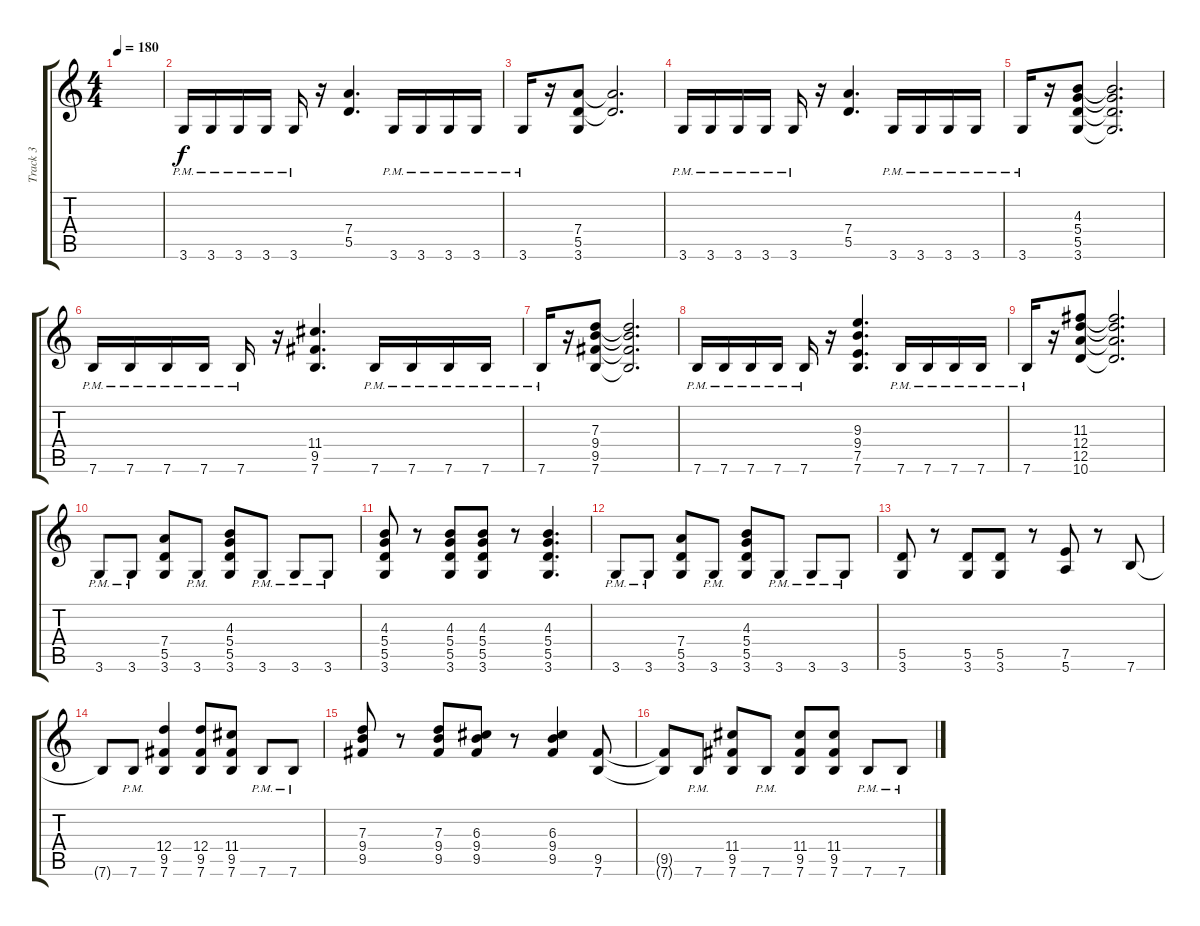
\track ("Track 3" "Track 3") {instrument overdrivenguitar}
\staff {score tabs}
\tuning (E4 B3 G3 D3 A2 E2) {hide}
\ts (4 4)
\tempo 180
\clef g2
\ks c
|
3.6{pm}.16 3.6{pm}.16 3.6{pm}.16 3.6{pm}.16 3.6{pm}.16 r.16 (7.4 5.5).4{d} 3.6{pm}.16 3.6{pm}.16 3.6{pm}.16 3.6{pm}.16 |
3.6{pm}.16 r.16 (7.4 5.5 3.6).8 (7.4{t} 5.5{t}).2{d} |
3.6{pm}.16 3.6{pm}.16 3.6{pm}.16 3.6{pm}.16 3.6{pm}.16 r.16 (7.4 5.5).4{d} 3.6{pm}.16 3.6{pm}.16 3.6{pm}.16 3.6{pm}.16 |
3.6{pm}.16 r.16 (4.3 5.4 5.5 3.6).8 (4.3{t} 5.4{t} 5.5{t} 3.6{t}).2{d} |
7.6{pm}.16 7.6{pm}.16 7.6{pm}.16 7.6{pm}.16 7.6{pm}.16 r.16 (11.4 9.5 7.6).4{d} 7.6{pm}.16 7.6{pm}.16 7.6{pm}.16 7.6{pm}.16 |
7.6{pm}.16 r.16 (7.3 9.4 9.5 7.6).8 (7.3{t} 9.4{t} 9.5{t} 7.6{t}).2{d} |
7.6{pm}.16 7.6{pm}.16 7.6{pm}.16 7.6{pm}.16 7.6{pm}.16 r.16 (9.3 9.4 7.5 7.6).4{d} 7.6{pm}.16 7.6{pm}.16 7.6{pm}.16 7.6{pm}.16 |
7.6{pm}.16 r.16 (11.3 12.4 12.5 10.6).8 (11.3{t} 12.4{t} 12.5{t} 10.6{t}).2{d} |
3.6{pm}.8 3.6{pm}.8 (7.4 5.5 3.6).8 3.6{pm}.8 (4.3 5.4 5.5 3.6).8 3.6{pm}.8 3.6{pm}.8 3.6{pm}.8 |
(4.3 5.4 5.5 3.6).8 r.8 (4.3 5.4 5.5 3.6).8 (4.3 5.4 5.5 3.6).8 r.8 (4.3 5.4 5.5 3.6).4{d} |
3.6{pm}.8 3.6{pm}.8 (7.4 5.5 3.6).8 3.6{pm}.8 (4.3 5.4 5.5 3.6).8 3.6{pm}.8 3.6{pm}.8 3.6{pm}.8 |
(5.5 3.6).8 r.8 (5.5 3.6).8 (5.5 3.6).8 r.8 (7.5 5.6).8 r.8 7.6.8 |
7.6{t}.8 7.6{pm}.8 (12.4 9.5 7.6).4 (12.4 9.5 7.6).8 (11.4 9.5 7.6).8 7.6{pm}.8 7.6{pm}.8 |
(7.3 9.4 9.5).8 r.8 (7.3 9.4 9.5).8 (6.3 9.4 9.5).8 r.8 (6.3 9.4 9.5).4 (9.5 7.6).8 |
(9.5{t} 7.6{t}).8 7.6{pm}.8 (11.4 9.5 7.6).8 7.6{pm}.8 (11.4 9.5 7.6).8 (11.4 9.5 7.6).8 7.6{pm}.8 7.6{pm}.8
